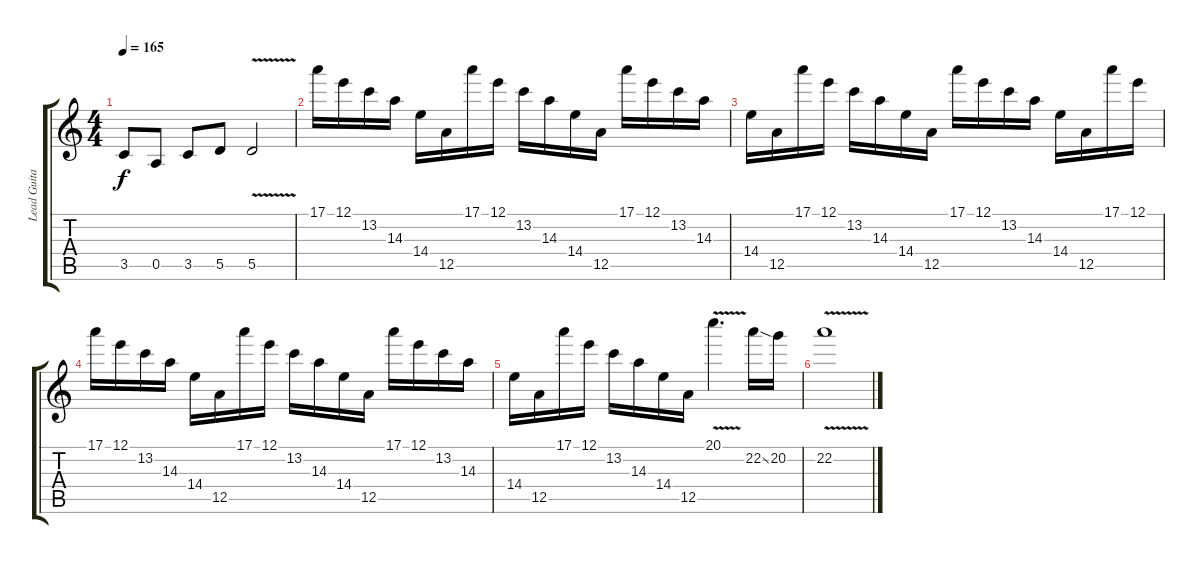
\track ("Lead Guitar 1" "Lead Guita") {instrument distortionguitar}
\staff {score tabs}
\tuning (E4 B3 G3 D3 A2 D2) {hide}
\ts (4 4)
\tempo 165
\clef g2
\ks c
3.5{t}.8{dy f} 0.5.8{instrument distortionguitar} 3.5.8 5.5.8 5.5{v}.2{instrument guitarharmonics} |
17.1.16{instrument distortionguitar} 12.1.16 13.2.16 14.3.16 14.4.16 12.5.16 17.1.16 12.1.16 13.2.16 14.3.16 14.4.16 12.5.16 17.1.16 12.1.16 13.2.16 14.3.16 |
14.4.16 12.5.16 17.1.16 12.1.16 13.2.16 14.3.16 14.4.16 12.5.16 17.1.16 12.1.16 13.2.16 14.3.16 14.4.16 12.5.16 17.1.16 12.1.16 |
17.1.16 12.1.16 13.2.16 14.3.16 14.4.16 12.5.16 17.1.16 12.1.16 13.2.16 14.3.16 14.4.16 12.5.16 17.1.16 12.1.16 13.2.16 14.3.16 |
14.4.16 12.5.16 17.1.16 12.1.16 13.2.16 14.3.16 14.4.16 12.5.16 20.1{v}.4{d} 22.2{ss}.16 20.2.16 |
22.2{v}.1
